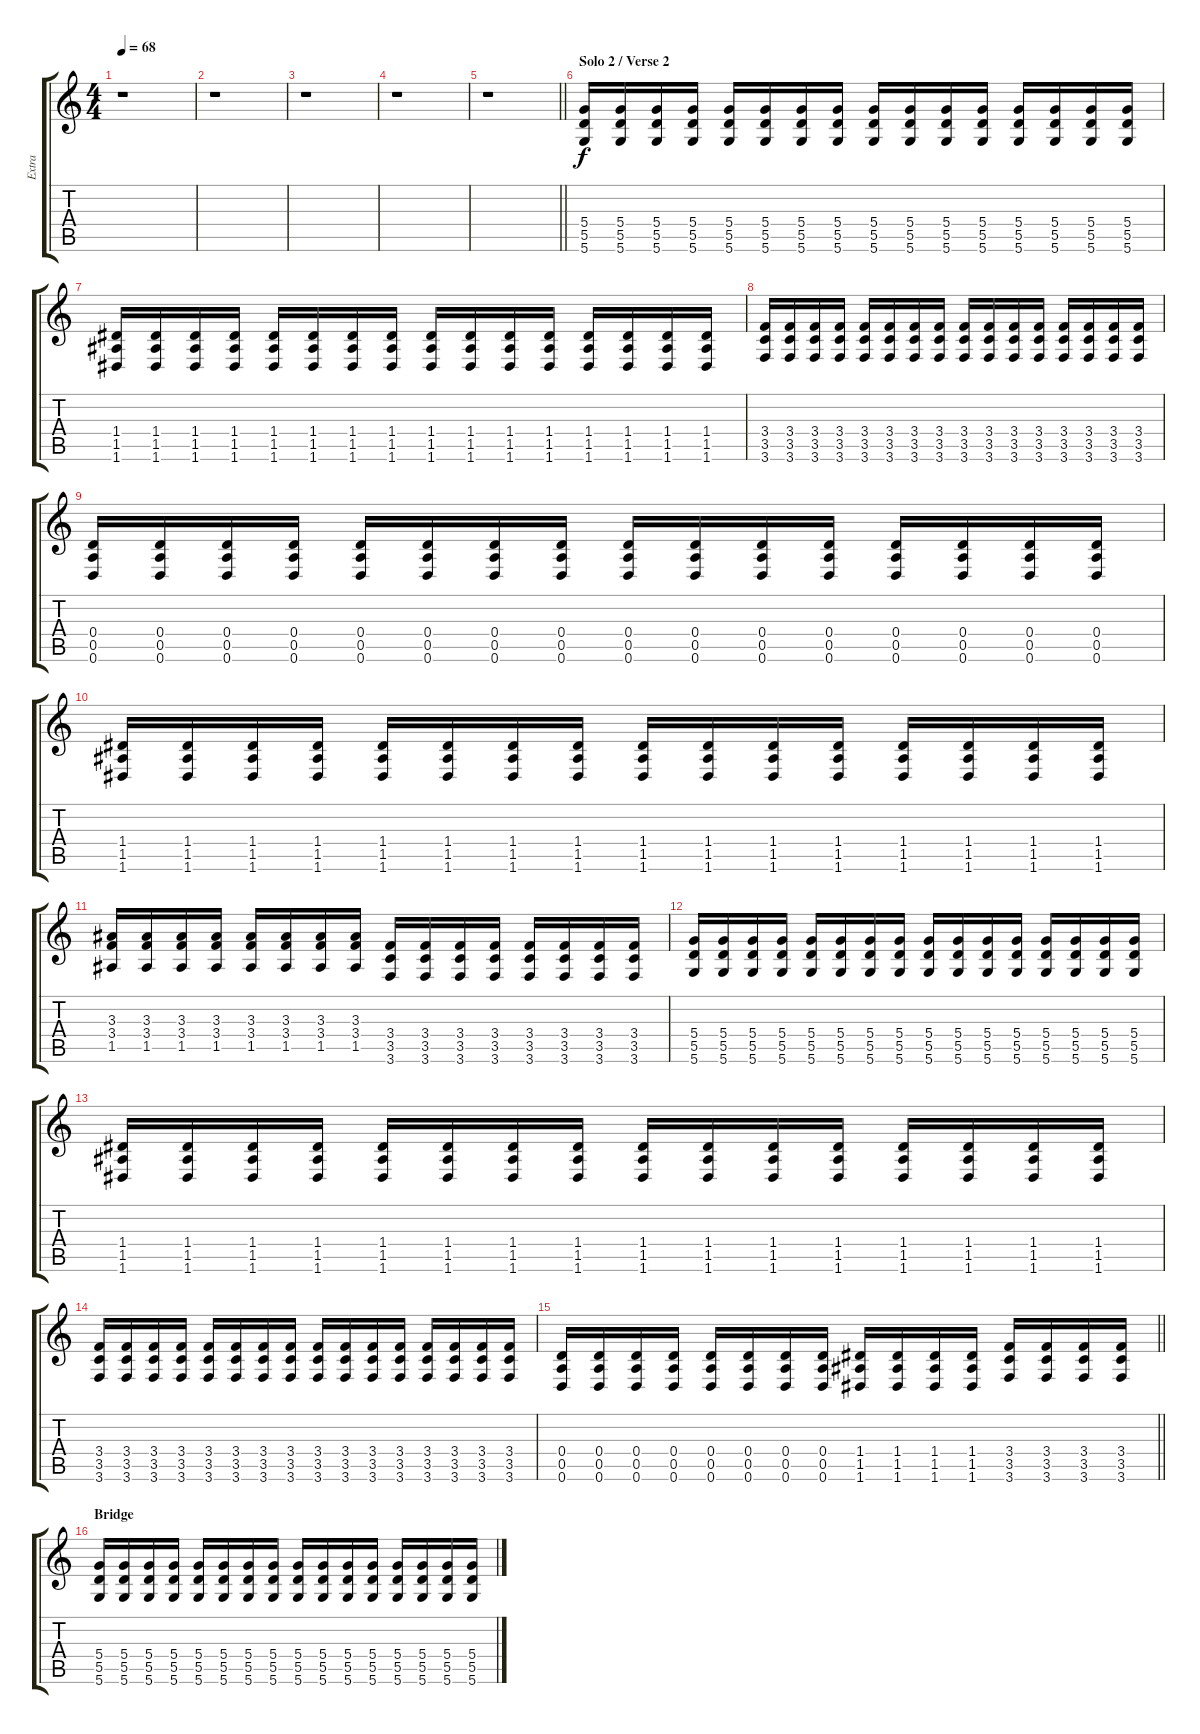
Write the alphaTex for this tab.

\track ("Extra" "Extra") {instrument distortionguitar}
\staff {score tabs}
\tuning (E4 B3 G3 D3 A2 D2) {hide}
\ts (4 4)
\tempo 68
\clef g2
\ks c
r.1{dy f} |
r.1 |
r.1 |
r.1 |
\barLineRight lightlight
r.1 |
\section ("" "Solo 2 / Verse 2")
(5.4 5.5 5.6).16 (5.4 5.5 5.6).16 (5.4 5.5 5.6).16 (5.4 5.5 5.6).16 (5.4 5.5 5.6).16 (5.4 5.5 5.6).16 (5.4 5.5 5.6).16 (5.4 5.5 5.6).16 (5.4 5.5 5.6).16 (5.4 5.5 5.6).16 (5.4 5.5 5.6).16 (5.4 5.5 5.6).16 (5.4 5.5 5.6).16 (5.4 5.5 5.6).16 (5.4 5.5 5.6).16 (5.4 5.5 5.6).16 |
(1.4 1.5 1.6).16 (1.4 1.5 1.6).16 (1.4 1.5 1.6).16 (1.4 1.5 1.6).16 (1.4 1.5 1.6).16 (1.4 1.5 1.6).16 (1.4 1.5 1.6).16 (1.4 1.5 1.6).16 (1.4 1.5 1.6).16 (1.4 1.5 1.6).16 (1.4 1.5 1.6).16 (1.4 1.5 1.6).16 (1.4 1.5 1.6).16 (1.4 1.5 1.6).16 (1.4 1.5 1.6).16 (1.4 1.5 1.6).16 |
(3.4 3.5 3.6).16 (3.4 3.5 3.6).16 (3.4 3.5 3.6).16 (3.4 3.5 3.6).16 (3.4 3.5 3.6).16 (3.4 3.5 3.6).16 (3.4 3.5 3.6).16 (3.4 3.5 3.6).16 (3.4 3.5 3.6).16 (3.4 3.5 3.6).16 (3.4 3.5 3.6).16 (3.4 3.5 3.6).16 (3.4 3.5 3.6).16 (3.4 3.5 3.6).16 (3.4 3.5 3.6).16 (3.4 3.5 3.6).16 |
(0.4 0.5 0.6).16 (0.4 0.5 0.6).16 (0.4 0.5 0.6).16 (0.4 0.5 0.6).16 (0.4 0.5 0.6).16 (0.4 0.5 0.6).16 (0.4 0.5 0.6).16 (0.4 0.5 0.6).16 (0.4 0.5 0.6).16 (0.4 0.5 0.6).16 (0.4 0.5 0.6).16 (0.4 0.5 0.6).16 (0.4 0.5 0.6).16 (0.4 0.5 0.6).16 (0.4 0.5 0.6).16 (0.4 0.5 0.6).16 |
(1.4 1.5 1.6).16 (1.4 1.5 1.6).16 (1.4 1.5 1.6).16 (1.4 1.5 1.6).16 (1.4 1.5 1.6).16 (1.4 1.5 1.6).16 (1.4 1.5 1.6).16 (1.4 1.5 1.6).16 (1.4 1.5 1.6).16 (1.4 1.5 1.6).16 (1.4 1.5 1.6).16 (1.4 1.5 1.6).16 (1.4 1.5 1.6).16 (1.4 1.5 1.6).16 (1.4 1.5 1.6).16 (1.4 1.5 1.6).16 |
(3.3 3.4 1.5).16 (3.3 3.4 1.5).16 (3.3 3.4 1.5).16 (3.3 3.4 1.5).16 (3.3 3.4 1.5).16 (3.3 3.4 1.5).16 (3.3 3.4 1.5).16 (3.3 3.4 1.5).16 (3.4 3.5 3.6).16 (3.4 3.5 3.6).16 (3.4 3.5 3.6).16 (3.4 3.5 3.6).16 (3.4 3.5 3.6).16 (3.4 3.5 3.6).16 (3.4 3.5 3.6).16 (3.4 3.5 3.6).16 |
(5.4 5.5 5.6).16 (5.4 5.5 5.6).16 (5.4 5.5 5.6).16 (5.4 5.5 5.6).16 (5.4 5.5 5.6).16 (5.4 5.5 5.6).16 (5.4 5.5 5.6).16 (5.4 5.5 5.6).16 (5.4 5.5 5.6).16 (5.4 5.5 5.6).16 (5.4 5.5 5.6).16 (5.4 5.5 5.6).16 (5.4 5.5 5.6).16 (5.4 5.5 5.6).16 (5.4 5.5 5.6).16 (5.4 5.5 5.6).16 |
(1.4 1.5 1.6).16 (1.4 1.5 1.6).16 (1.4 1.5 1.6).16 (1.4 1.5 1.6).16 (1.4 1.5 1.6).16 (1.4 1.5 1.6).16 (1.4 1.5 1.6).16 (1.4 1.5 1.6).16 (1.4 1.5 1.6).16 (1.4 1.5 1.6).16 (1.4 1.5 1.6).16 (1.4 1.5 1.6).16 (1.4 1.5 1.6).16 (1.4 1.5 1.6).16 (1.4 1.5 1.6).16 (1.4 1.5 1.6).16 |
(3.4 3.5 3.6).16 (3.4 3.5 3.6).16 (3.4 3.5 3.6).16 (3.4 3.5 3.6).16 (3.4 3.5 3.6).16 (3.4 3.5 3.6).16 (3.4 3.5 3.6).16 (3.4 3.5 3.6).16 (3.4 3.5 3.6).16 (3.4 3.5 3.6).16 (3.4 3.5 3.6).16 (3.4 3.5 3.6).16 (3.4 3.5 3.6).16 (3.4 3.5 3.6).16 (3.4 3.5 3.6).16 (3.4 3.5 3.6).16 |
\barLineRight lightlight
(0.4 0.5 0.6).16 (0.4 0.5 0.6).16 (0.4 0.5 0.6).16 (0.4 0.5 0.6).16 (0.4 0.5 0.6).16 (0.4 0.5 0.6).16 (0.4 0.5 0.6).16 (0.4 0.5 0.6).16 (1.4 1.5 1.6).16 (1.4 1.5 1.6).16 (1.4 1.5 1.6).16 (1.4 1.5 1.6).16 (3.4 3.5 3.6).16 (3.4 3.5 3.6).16 (3.4 3.5 3.6).16 (3.4 3.5 3.6).16 |
\section ("" "Bridge")
(5.4 5.5 5.6).16{volume 14} (5.4 5.5 5.6).16 (5.4 5.5 5.6).16 (5.4 5.5 5.6).16 (5.4 5.5 5.6).16 (5.4 5.5 5.6).16 (5.4 5.5 5.6).16 (5.4 5.5 5.6).16 (5.4 5.5 5.6).16 (5.4 5.5 5.6).16 (5.4 5.5 5.6).16 (5.4 5.5 5.6).16 (5.4 5.5 5.6).16 (5.4 5.5 5.6).16 (5.4 5.5 5.6).16 (5.4 5.5 5.6).16
